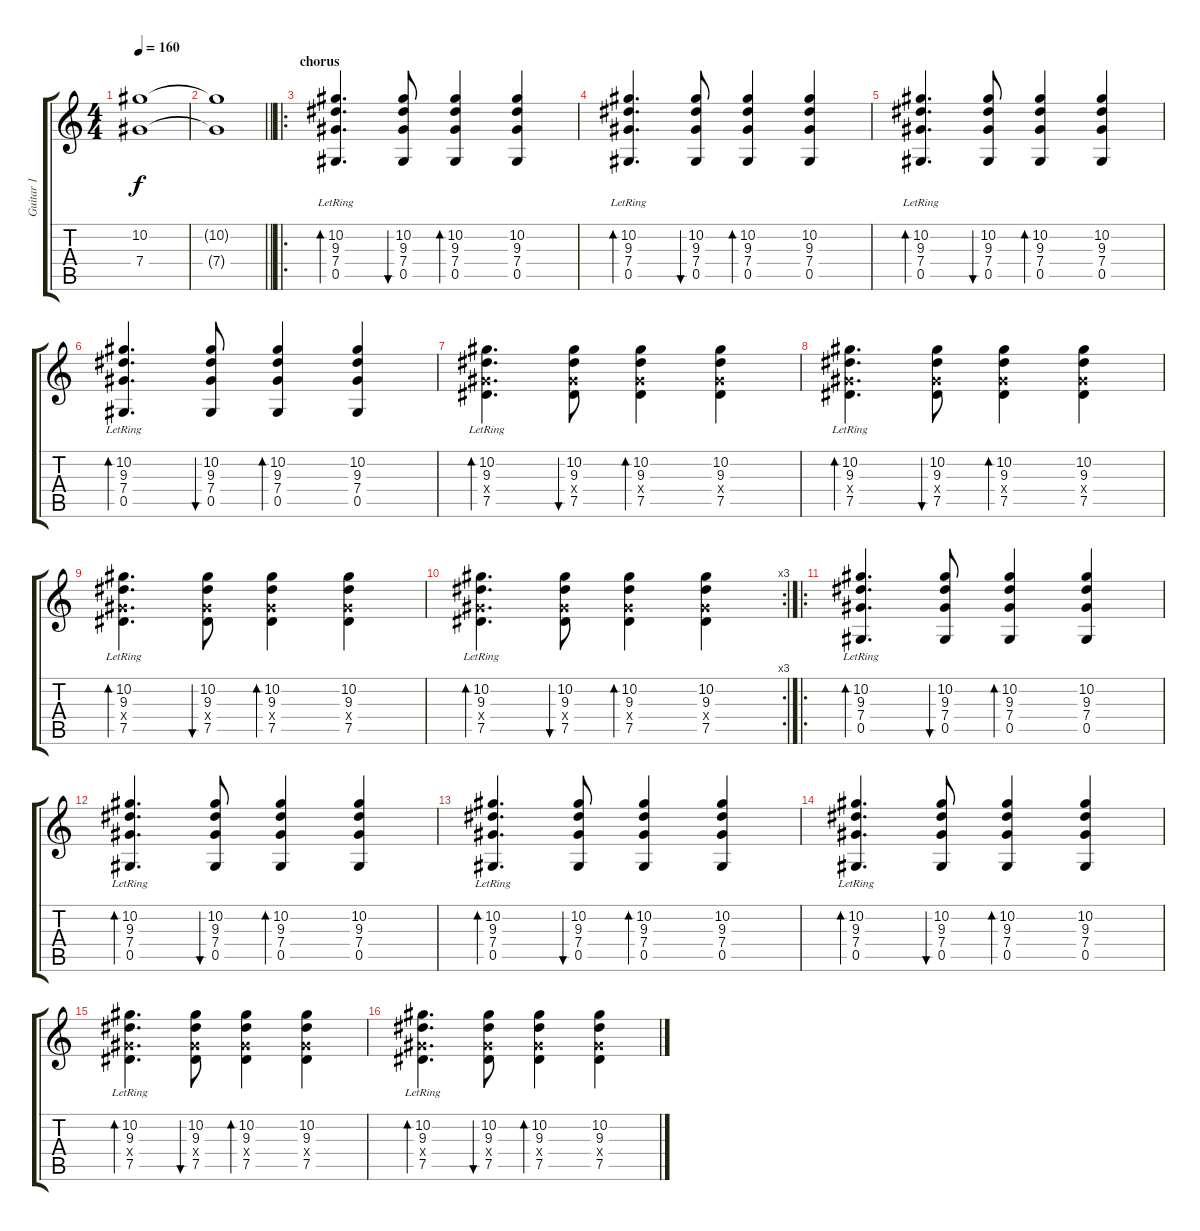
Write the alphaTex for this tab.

\track ("Guitar 1" "Guitar 1") {instrument acousticguitarsteel}
\staff {score tabs}
\tuning (Eb4 Bb3 Gb3 Db3 Ab2 Eb2) {hide}
\ts (4 4)
\tempo 160
\clef g2
\ks c
(10.2{t} 7.4{t}).1{dy f} |
\barLineRight lightlight
(10.2{t} 7.4{t}).1 |
\ro
\section ("" "chorus")
(10.2 9.3{lr} 7.4{lr} 0.5{lr}).4{d bd 120} (10.2 9.3 7.4 0.5).8{bu 120} (10.2 9.3 7.4 0.5).4{bd 120} (10.2 9.3 7.4 0.5).4 |
(10.2 9.3{lr} 7.4{lr} 0.5{lr}).4{d bd 120} (10.2 9.3 7.4 0.5).8{bu 120} (10.2 9.3 7.4 0.5).4{bd 120} (10.2 9.3 7.4 0.5).4 |
(10.2 9.3{lr} 7.4{lr} 0.5{lr}).4{d bd 120} (10.2 9.3 7.4 0.5).8{bu 120} (10.2 9.3 7.4 0.5).4{bd 120} (10.2 9.3 7.4 0.5).4 |
(10.2 9.3{lr} 7.4{lr} 0.5{lr}).4{d bd 120} (10.2 9.3 7.4 0.5).8{bu 120} (10.2 9.3 7.4 0.5).4{bd 120} (10.2 9.3 7.4 0.5).4 |
(10.2 9.3{lr} 7.4{x} 7.5{lr}).4{d bd 120} (10.2 9.3 7.4{x} 7.5).8{bu 120} (10.2 9.3 7.4{x} 7.5).4{bd 120} (10.2 9.3 7.4{x} 7.5).4 |
(10.2 9.3{lr} 7.4{x} 7.5{lr}).4{d bd 120} (10.2 9.3 7.4{x} 7.5).8{bu 120} (10.2 9.3 7.4{x} 7.5).4{bd 120} (10.2 9.3 7.4{x} 7.5).4 |
(10.2 9.3{lr} 7.4{x} 7.5{lr}).4{d bd 120} (10.2 9.3 7.4{x} 7.5).8{bu 120} (10.2 9.3 7.4{x} 7.5).4{bd 120} (10.2 9.3 7.4{x} 7.5).4 |
\rc 3
(10.2 9.3{lr} 7.4{x} 7.5{lr}).4{d bd 120} (10.2 9.3 7.4{x} 7.5).8{bu 120} (10.2 9.3 7.4{x} 7.5).4{bd 120} (10.2 9.3 7.4{x} 7.5).4 |
\ro
(10.2 9.3{lr} 7.4{lr} 0.5{lr}).4{d bd 120} (10.2 9.3 7.4 0.5).8{bu 120} (10.2 9.3 7.4 0.5).4{bd 120} (10.2 9.3 7.4 0.5).4 |
(10.2 9.3{lr} 7.4{lr} 0.5{lr}).4{d bd 120} (10.2 9.3 7.4 0.5).8{bu 120} (10.2 9.3 7.4 0.5).4{bd 120} (10.2 9.3 7.4 0.5).4 |
(10.2 9.3{lr} 7.4{lr} 0.5{lr}).4{d bd 120} (10.2 9.3 7.4 0.5).8{bu 120} (10.2 9.3 7.4 0.5).4{bd 120} (10.2 9.3 7.4 0.5).4 |
(10.2 9.3{lr} 7.4{lr} 0.5{lr}).4{d bd 120} (10.2 9.3 7.4 0.5).8{bu 120} (10.2 9.3 7.4 0.5).4{bd 120} (10.2 9.3 7.4 0.5).4 |
(10.2 9.3{lr} 7.4{x} 7.5{lr}).4{d bd 120} (10.2 9.3 7.4{x} 7.5).8{bu 120} (10.2 9.3 7.4{x} 7.5).4{bd 120} (10.2 9.3 7.4{x} 7.5).4 |
(10.2 9.3{lr} 7.4{x} 7.5{lr}).4{d bd 120} (10.2 9.3 7.4{x} 7.5).8{bu 120} (10.2 9.3 7.4{x} 7.5).4{bd 120} (10.2 9.3 7.4{x} 7.5).4
